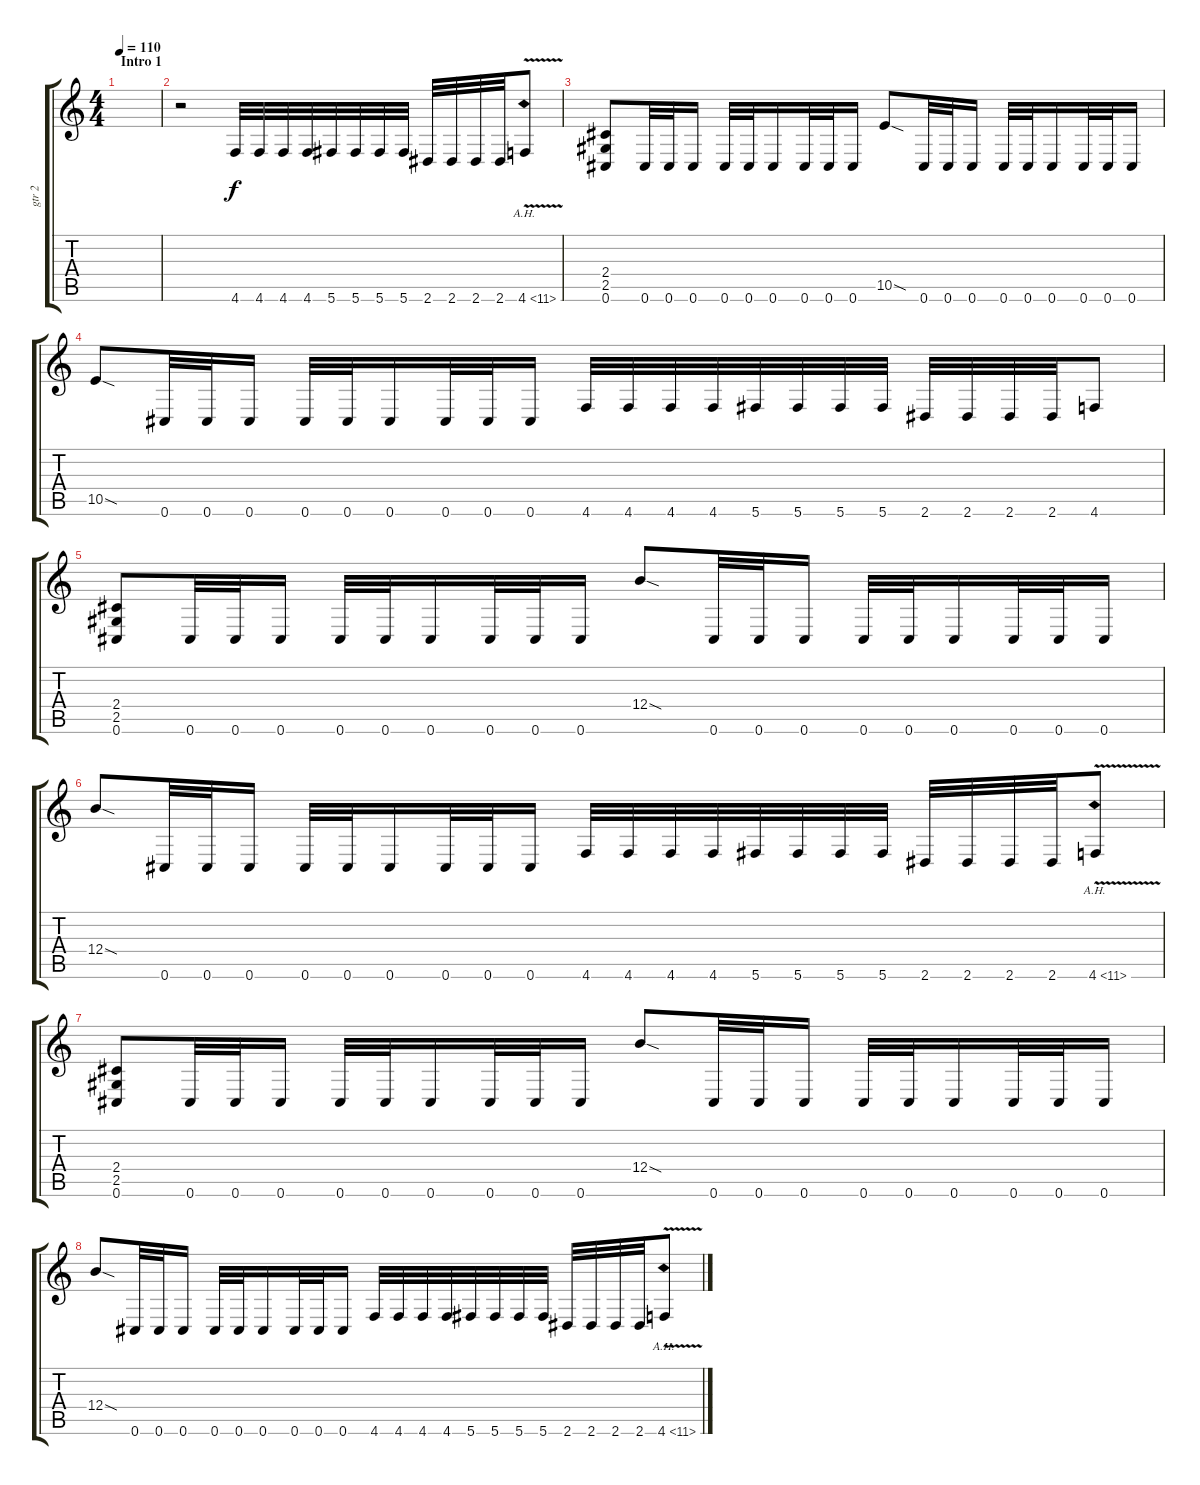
\track ("gtr 2" "gtr 2") {instrument distortionguitar}
\staff {score tabs}
\tuning (Db4 Ab3 E3 B2 Gb2 Db2) {hide}
\ts (4 4)
\section ("" "Intro 1")
\tempo 110
\clef g2
\ks c
|
r.2 4.6.32 4.6.32 4.6.32 4.6.32 5.6.32 5.6.32 5.6.32 5.6.32 2.6.32 2.6.32 2.6.32 2.6.32 4.6{ah 7 v}.8 |
(2.4 2.5 0.6).8 0.6.32 0.6.32 0.6.16 0.6.32 0.6.32 0.6.16 0.6.32 0.6.32 0.6.16 10.5{sod}.8 0.6.32 0.6.32 0.6.16 0.6.32 0.6.32 0.6.16 0.6.32 0.6.32 0.6.16 |
10.5{sod}.8 0.6.32 0.6.32 0.6.16 0.6.32 0.6.32 0.6.16 0.6.32 0.6.32 0.6.16 4.6.32 4.6.32 4.6.32 4.6.32 5.6.32 5.6.32 5.6.32 5.6.32 2.6.32 2.6.32 2.6.32 2.6.32 4.6.8 |
(2.4 2.5 0.6).8 0.6.32 0.6.32 0.6.16 0.6.32 0.6.32 0.6.16 0.6.32 0.6.32 0.6.16 12.4{sod}.8 0.6.32 0.6.32 0.6.16 0.6.32 0.6.32 0.6.16 0.6.32 0.6.32 0.6.16 |
12.4{sod}.8 0.6.32 0.6.32 0.6.16 0.6.32 0.6.32 0.6.16 0.6.32 0.6.32 0.6.16 4.6.32 4.6.32 4.6.32 4.6.32 5.6.32 5.6.32 5.6.32 5.6.32 2.6.32 2.6.32 2.6.32 2.6.32 4.6{ah 7 v}.8 |
(2.4 2.5 0.6).8 0.6.32 0.6.32 0.6.16 0.6.32 0.6.32 0.6.16 0.6.32 0.6.32 0.6.16 12.4{sod}.8 0.6.32 0.6.32 0.6.16 0.6.32 0.6.32 0.6.16 0.6.32 0.6.32 0.6.16 |
12.4{sod}.8 0.6.32 0.6.32 0.6.16 0.6.32 0.6.32 0.6.16 0.6.32 0.6.32 0.6.16 4.6.32 4.6.32 4.6.32 4.6.32 5.6.32 5.6.32 5.6.32 5.6.32 2.6.32 2.6.32 2.6.32 2.6.32 4.6{ah 7 v}.8
